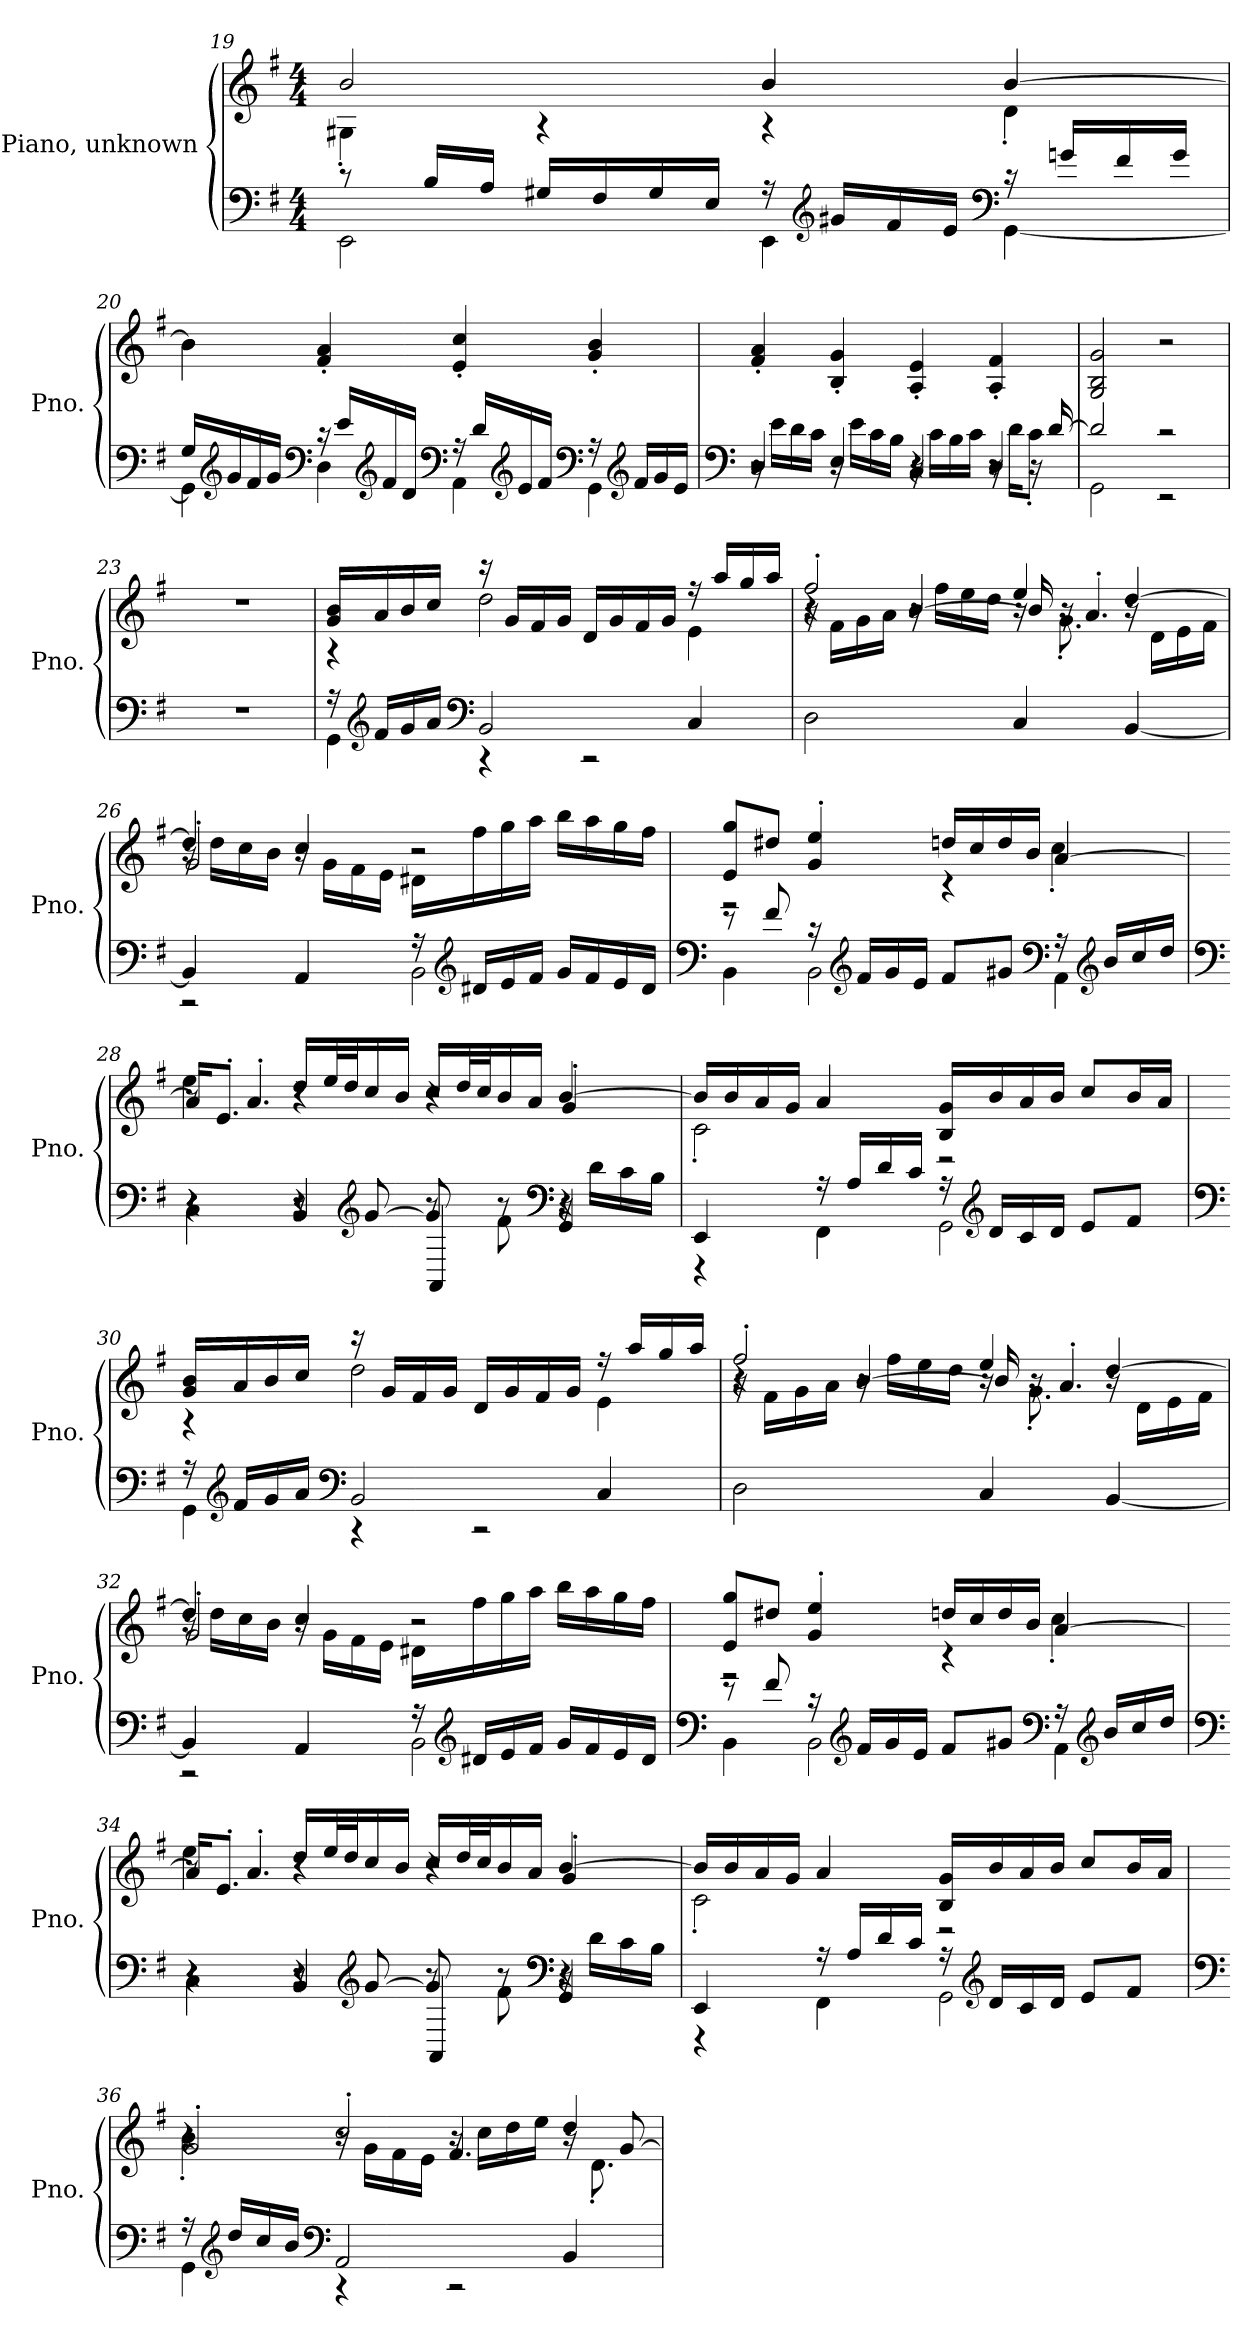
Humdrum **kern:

**kern	**kern
*part1	*part1
*staff2	*staff1
*I"Piano, unknown	*
*I'Pno.	*
*clefF4	*clefG2
*k[f#]	*k[f#]
*M4/4	*M4/4
=19	=19
*^	*^
8r	2EE\	2b/	4G#X'\
16B/LL	.	.	.
16A/JJ	.	.	.
16G#X/LL	.	.	4r
16F#/	.	.	.
16G#/	.	.	.
16E/JJ	.	.	.
16r	4EE\	4b/	4r
*clefG2	*	*	*
16g#X/LL	.	.	.
16f#/	.	.	.
16e/JJ	.	.	.
*clefF4	*	*	*
16r	[4GG\	[4b/	4d'\
16gn/LL	.	.	.
16f#/	.	.	.
16g/JJ	.	.	.
*	*	*v	*v
!!LO:LB:g=z
=20	=20	=20
16G/LL	4GG\]	4b\]
*clefG2	*	*
16g/	.	.
16f#/	.	.
16g/JJ	.	.
*clefF4	*	*
16r	4D\	4f#/' 4a/'
16e/LL	.	.
*clefG2	*	*
16f#/	.	.
16d/JJ	.	.
*clefF4	*	*
16r	4AA\	4e/' 4cc/'
16d/LL	.	.
*clefG2	*	*
16e/	.	.
16f#/JJ	.	.
*clefF4	*	*
16r	4GG\	4g/' 4b/'
*clefG2	*	*
16f#/LL	.	.
16g/	.	.
16e/JJ	.	.
*v	*v	*
!!LO:LB:g=z
=21	=21
*clefF4	*
*^	*
*	*^	*
2r	16r	4D/	4f#/' 4a/'
.	16e\LL	.	.
.	16d\	.	.
.	16c\JJ	.	.
.	16r	4E/	4B/' 4g/'
.	16e\LL	.	.
.	16c\	.	.
.	16B\JJ	.	.
4r	16r	4C/	4A/' 4e/'
.	16c\LL	.	.
.	16B\	.	.
.	16c\JJ	.	.
8r	16r	4D/	4A/' 4f#/'
.	16d\KL	.	.
16r	8c'\J	.	.
[16d/	.	.	.
*	*v	*v	*
=22	=22	=22
2d/]	2GG\	2G/ 2B/ 2g/
2r	2r	2r
*v	*v	*
=23	=23
1r	1r
=24	=24
*^	*^
16r	4GG\	16g/ 16b/LL	4r
*clefG2	*	*	*
16f#/LL	.	16a/	.
16g/	.	16b/	.
16a/JJ	.	16cc/JJ	.
*clefF4	*	*	*
2BB/	4r	16r	2dd\
.	.	16g/LL	.
.	.	16f#/	.
.	.	16g/JJ	.
.	2r	16d/LL	.
.	.	16g/	.
.	.	16f#/	.
.	.	16g/JJ	.
4C/	.	16r	4e\
.	.	16aa/LL	.
.	.	16gg/	.
.	.	16aa/JJ	.
*v	*v	*	*
!!LO:PB:g=z
=25	=25	=25
*	*	*^
2D\	2ff#'/	16r	4r
.	.	16f#\LL	.
.	.	16g\	.
.	.	16a\JJ	.
.	.	16r	[4b/
.	.	16ff#\LL	.
.	.	16ee\	.
.	.	16dd\JJ	.
4C/	4ee/	16r	16b/]
.	.	8.g'\	16r
.	.	.	4.a'/
[4BB/	[4dd/	16r	.
.	.	16d\LL	.
.	.	16e\	.
.	.	16f#\JJ	.
=26	=26	=26	=26
*^	*	*	*
4BB/]	2r	4dd/]	16r	2g'/
.	.	.	16dd\LL	.
.	.	.	16cc\	.
.	.	.	16b\JJ	.
4AA/	.	4cc/	16r	.
.	.	.	16g\LL	.
.	.	.	16f#\	.
.	.	.	16e\JJ	.
16r	2BB\	2r	16d#X\LL	2r
*clefG2	*	*	*	*
16d#X/LL	.	.	16ff#\	.
16e/	.	.	16gg\	.
16f#/JJ	.	.	16aa\JJ	.
16g/LL	.	.	16bb\LL	.
16f#/	.	.	16aa\	.
16e/	.	.	16gg\	.
16d#/JJ	.	.	16ff#\JJ	.
*	*	*v	*v	*v
!!LO:LB:g=z
=27	=27	=27
*clefF4	*	*
*	*	*^
8r	4BB\	8e/ 8gg/L	2r
8f#/	.	8dd#X/J	.
16r	2BB\	4g/' 4ee/'	.
*clefG2	*	*	*
16f#/LL	.	.	.
16g/	.	.	.
16e/JJ	.	.	.
8f#/L	.	16ddn/LL	4r
.	.	16cc/	.
8g#X/J	.	16dd/	.
.	.	16b/JJ	.
*clefF4	*	*	*
16r	4AA\	[4a/	4cc'\
*clefG2	*	*	*
16b/LL	.	.	.
16cc/	.	.	.
16dd/JJ	.	.	.
*v	*v	*	*
*	*v	*v
=28	=28
*clefF4	*
*^	*^
*	*^	*	*^
4r	4C\	4r	16a/KL]	4ee\	8r
.	.	.	8.e'/J	.	.
.	.	.	.	.	4.a'/
8r	4r	4BB/	16dd/LL	4r	.
.	.	.	32ee/L	.	.
.	.	.	32dd/J	.	.
*clefG2	*	*	*	*	*
[8g/	.	.	16cc/	.	.
.	.	.	16b/JJ	.	.
8g/]	8r	4AA/	16cc/LL	2r	4r
.	.	.	32dd/L	.	.
.	.	.	32cc/J	.	.
8r	8f#\	.	16b/	.	.
.	.	.	16a/JJ	.	.
*clefF4	*	*	*	*	*
4r	16r	4GG/	[4b/	.	4g'/
.	16d\LL	.	.	.	.
.	16c\	.	.	.	.
.	16B\JJ	.	.	.	.
*	*v	*v	*	*	*
*	*	*	*v	*v
!!LO:LB:g=z
=29	=29	=29	=29
4EE/	4r	16b/LL]	2c'\
.	.	16b/	.
.	.	16a/	.
.	.	16g/JJ	.
16r	4FF#\	4a/	.
16A/LL	.	.	.
16d/	.	.	.
16c/JJ	.	.	.
16r	2GG\	16B/ 16g/LL	2r
*clefG2	*	*	*
16d/LL	.	16b/	.
16c/	.	16a/	.
16d/JJ	.	16b/JJ	.
8e/L	.	8cc/L	.
8f#/J	.	16b/L	.
.	.	16a/JJ	.
=30	=30	=30	=30
*clefF4	*	*	*
16r	4GG\	16g/ 16b/LL	4r
*clefG2	*	*	*
16f#/LL	.	16a/	.
16g/	.	16b/	.
16a/JJ	.	16cc/JJ	.
*clefF4	*	*	*
2BB/	4r	16r	2dd\
.	.	16g/LL	.
.	.	16f#/	.
.	.	16g/JJ	.
.	2r	16d/LL	.
.	.	16g/	.
.	.	16f#/	.
.	.	16g/JJ	.
4C/	.	16r	4e\
.	.	16aa/LL	.
.	.	16gg/	.
.	.	16aa/JJ	.
*v	*v	*	*
!!LO:LB:g=z
=31	=31	=31
*	*	*^
2D\	2ff#'/	16r	4r
.	.	16f#\LL	.
.	.	16g\	.
.	.	16a\JJ	.
.	.	16r	[4b/
.	.	16ff#\LL	.
.	.	16ee\	.
.	.	16dd\JJ	.
4C/	4ee/	16r	16b/]
.	.	8.g'\	16r
.	.	.	4.a'/
[4BB/	[4dd/	16r	.
.	.	16d\LL	.
.	.	16e\	.
.	.	16f#\JJ	.
=32	=32	=32	=32
*^	*	*	*
4BB/]	2r	4dd/]	16r	2g'/
.	.	.	16dd\LL	.
.	.	.	16cc\	.
.	.	.	16b\JJ	.
4AA/	.	4cc/	16r	.
.	.	.	16g\LL	.
.	.	.	16f#\	.
.	.	.	16e\JJ	.
16r	2BB\	2r	16d#X\LL	2r
*clefG2	*	*	*	*
16d#X/LL	.	.	16ff#\	.
16e/	.	.	16gg\	.
16f#/JJ	.	.	16aa\JJ	.
16g/LL	.	.	16bb\LL	.
16f#/	.	.	16aa\	.
16e/	.	.	16gg\	.
16d#/JJ	.	.	16ff#\JJ	.
*	*	*v	*v	*v
!!LO:LB:g=z
=33	=33	=33
*clefF4	*	*
*	*	*^
8r	4BB\	8e/ 8gg/L	2r
8f#/	.	8dd#X/J	.
16r	2BB\	4g/' 4ee/'	.
*clefG2	*	*	*
16f#/LL	.	.	.
16g/	.	.	.
16e/JJ	.	.	.
8f#/L	.	16ddn/LL	4r
.	.	16cc/	.
8g#X/J	.	16dd/	.
.	.	16b/JJ	.
*clefF4	*	*	*
16r	4AA\	[4a/	4cc'\
*clefG2	*	*	*
16b/LL	.	.	.
16cc/	.	.	.
16dd/JJ	.	.	.
*v	*v	*	*
*	*v	*v
=34	=34
*clefF4	*
*^	*^
*	*^	*	*^
4r	4C\	4r	16a/KL]	4ee\	8r
.	.	.	8.e'/J	.	.
.	.	.	.	.	4.a'/
8r	4r	4BB/	16dd/LL	4r	.
.	.	.	32ee/L	.	.
.	.	.	32dd/J	.	.
*clefG2	*	*	*	*	*
[8g/	.	.	16cc/	.	.
.	.	.	16b/JJ	.	.
8g/]	8r	4AA/	16cc/LL	2r	4r
.	.	.	32dd/L	.	.
.	.	.	32cc/J	.	.
8r	8f#\	.	16b/	.	.
.	.	.	16a/JJ	.	.
*clefF4	*	*	*	*	*
4r	16r	4GG/	[4b/	.	4g'/
.	16d\LL	.	.	.	.
.	16c\	.	.	.	.
.	16B\JJ	.	.	.	.
*	*v	*v	*	*	*
*	*	*	*v	*v
!!LO:LB:g=z
=35	=35	=35	=35
4EE/	4r	16b/LL]	2c'\
.	.	16b/	.
.	.	16a/	.
.	.	16g/JJ	.
16r	4FF#\	4a/	.
16A/LL	.	.	.
16d/	.	.	.
16c/JJ	.	.	.
16r	2GG\	16B/ 16g/LL	2r
*clefG2	*	*	*
16d/LL	.	16b/	.
16c/	.	16a/	.
16d/JJ	.	16b/JJ	.
8e/L	.	8cc/L	.
8f#/J	.	16b/L	.
.	.	16a/JJ	.
*	*	*v	*v
=36	=36	=36
*clefF4	*	*
*	*	*^
*	*	*	*^
16r	4GG\	4r	4b'\	2g'/
*clefG2	*	*	*	*
16dd/LL	.	.	.	.
16cc/	.	.	.	.
16b/JJ	.	.	.	.
*clefF4	*	*	*	*
2AA/	4r	2cc'/	16r	.
.	.	.	16g\LL	.
.	.	.	16f#\	.
.	.	.	16e\JJ	.
.	2r	.	16r	4.f#/
.	.	.	16cc\LL	.
.	.	.	16dd\	.
.	.	.	16ee\JJ	.
4BB/	.	4dd/	16r	.
.	.	.	8.d'\	.
.	.	.	.	[8g/
*v	*v	*	*	*
*	*v	*v	*v
=	=
*-	*-
